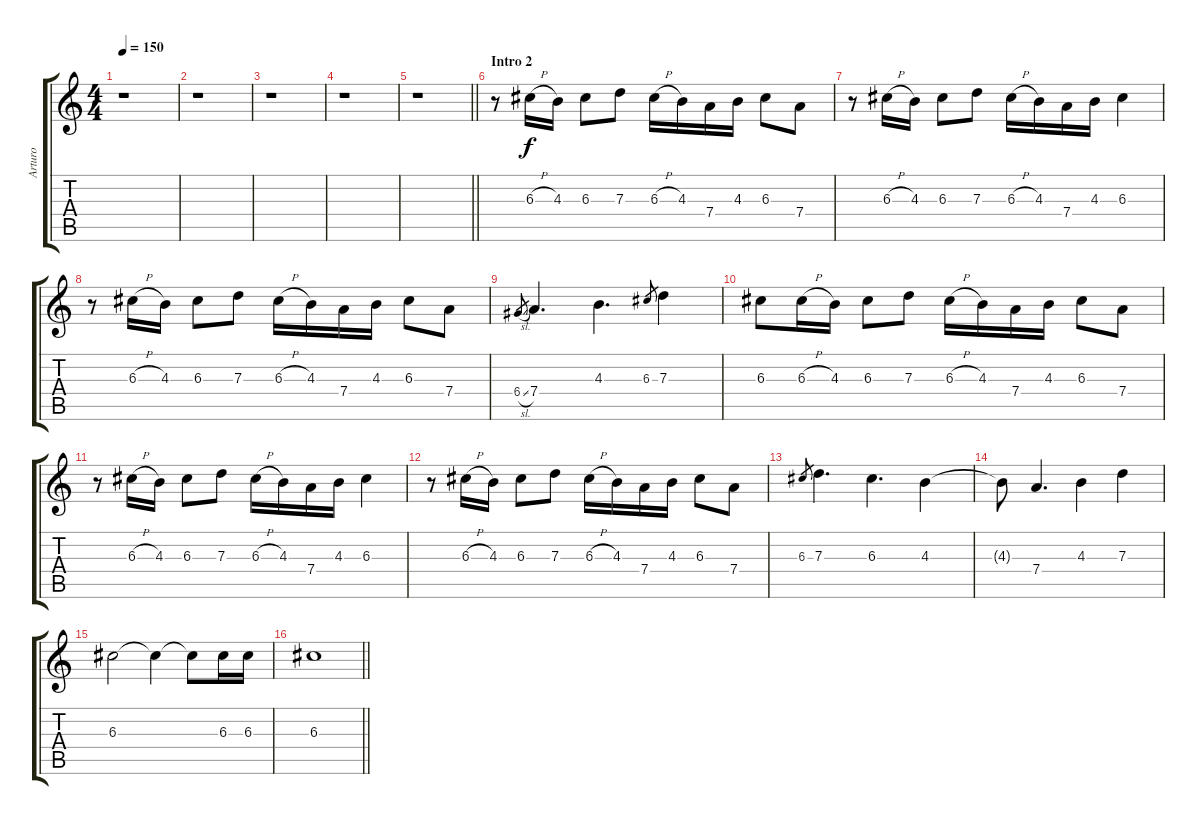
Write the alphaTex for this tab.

\track ("Arturo" "Arturo") {instrument distortionguitar}
\staff {score tabs}
\tuning (E4 B3 G3 D3 A2 E2) {hide}
\ts (4 4)
\tempo 150
\clef g2
\ks c
r.1{dy f} |
r.1 |
r.1 |
r.1 |
\barLineRight lightlight
r.1 |
\section ("" "Intro 2")
r.8 6.3{h}.16 4.3.16 6.3.8 7.3.8 6.3{h}.16 4.3.16 7.4.16 4.3.16 6.3.8 7.4.8 |
r.8 6.3{h}.16 4.3.16 6.3.8 7.3.8 6.3{h}.16 4.3.16 7.4.16 4.3.16 6.3.4 |
r.8 6.3{h}.16 4.3.16 6.3.8 7.3.8 6.3{h}.16 4.3.16 7.4.16 4.3.16 6.3.8 7.4.8 |
6.4{sl}.8{gr} 7.4.4{d} 4.3.4{d} 6.3.8{gr} 7.3.4 |
6.3.8 6.3{h}.16 4.3.16 6.3.8 7.3.8 6.3{h}.16 4.3.16 7.4.16 4.3.16 6.3.8 7.4.8 |
r.8 6.3{h}.16 4.3.16 6.3.8 7.3.8 6.3{h}.16 4.3.16 7.4.16 4.3.16 6.3.4 |
r.8 6.3{h}.16 4.3.16 6.3.8 7.3.8 6.3{h}.16 4.3.16 7.4.16 4.3.16 6.3.8 7.4.8 |
6.3.8{gr} 7.3.4{d} 6.3.4{d} 4.3.4 |
4.3{t}.8 7.4.4{d} 4.3.4 7.3.4 |
6.3.2 6.3{t}.4 6.3{t}.8 6.3.16 6.3.16 |
\barLineRight lightlight
6.3.1
